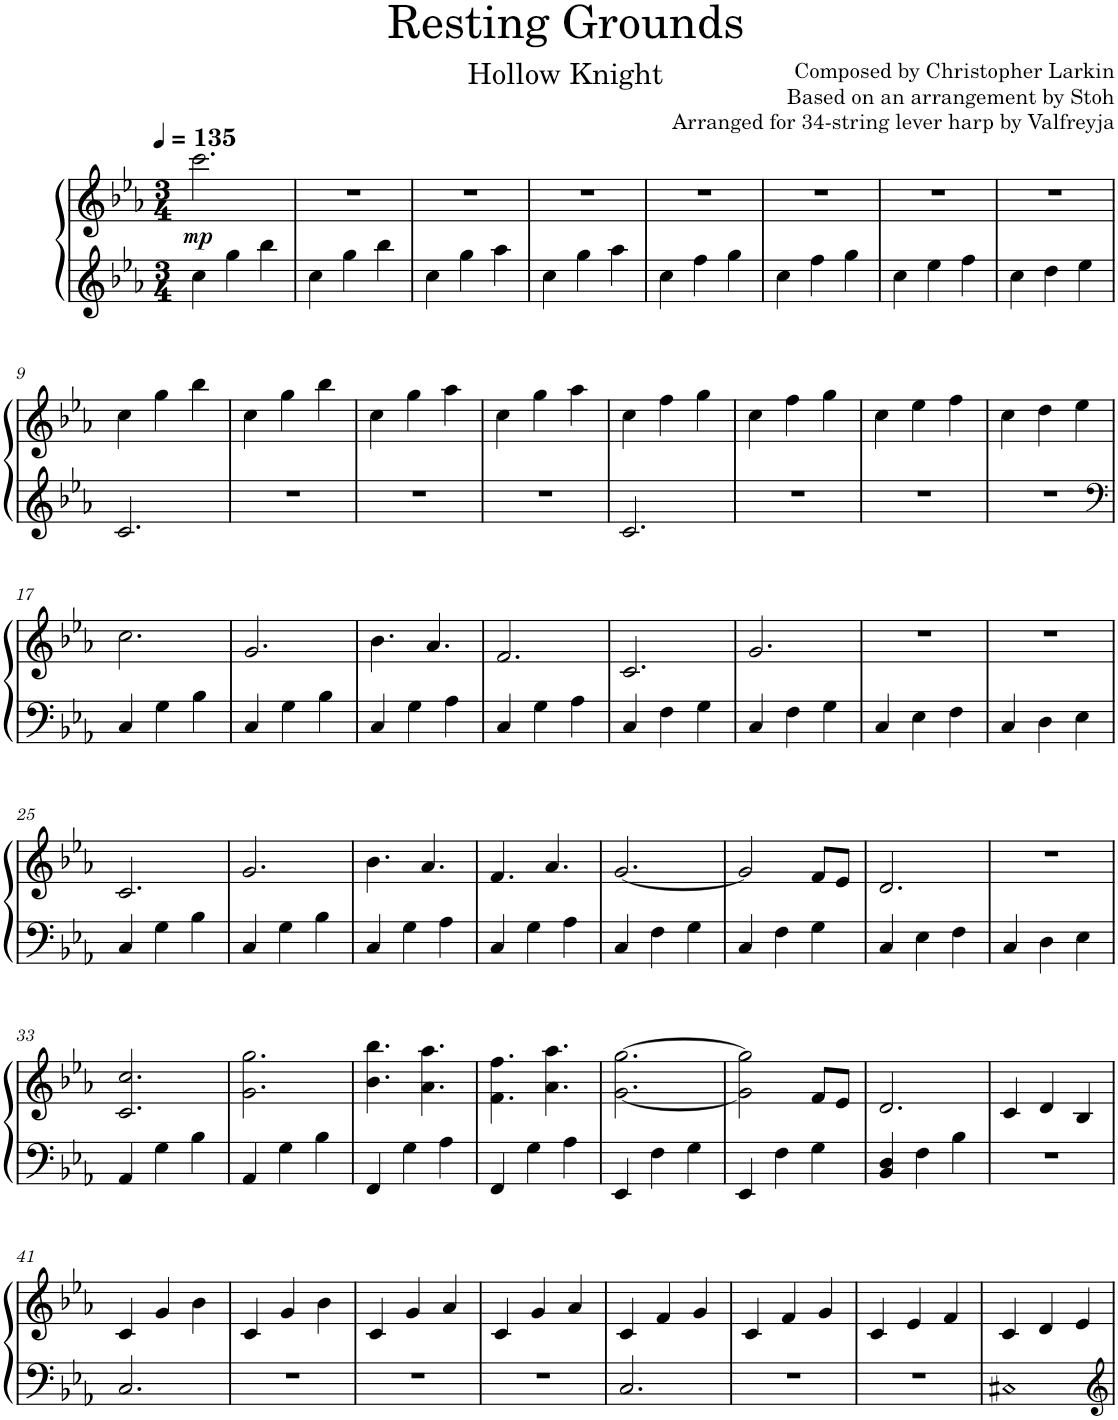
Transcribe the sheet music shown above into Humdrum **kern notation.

**kern	**kern	**dynam
*part1	*part1	*part1
*staff2	*staff1	*staff1/2
*I"Harp	*	*
*I'Hrp.	*	*
*clefG2	*clefG2	*
*k[b-e-a-]	*k[b-e-a-]	*
*M3/4	*M3/4	*
*MM135	*MM135	*
=1	=1	=1
!	!	!LO:DY:b
4cc\	2.ccc\	mp
4gg\	.	.
4bb-\	.	.
=2	=2	=2
4cc\	2.r	.
4gg\	.	.
4bb-\	.	.
=3	=3	=3
4cc\	2.r	.
4gg\	.	.
4aa-\	.	.
=4	=4	=4
4cc\	2.r	.
4gg\	.	.
4aa-\	.	.
=5	=5	=5
4cc\	2.r	.
4ff\	.	.
4gg\	.	.
=6	=6	=6
4cc\	2.r	.
4ff\	.	.
4gg\	.	.
=7	=7	=7
4cc\	2.r	.
4ee-\	.	.
4ff\	.	.
=8	=8	=8
4cc\	2.r	.
4dd\	.	.
4ee-\	.	.
!!LO:LB:g=z
=9	=9	=9
2.c/	4cc\	.
.	4gg\	.
.	4bb-\	.
=10	=10	=10
2.r	4cc\	.
.	4gg\	.
.	4bb-\	.
=11	=11	=11
2.r	4cc\	.
.	4gg\	.
.	4aa-\	.
=12	=12	=12
2.r	4cc\	.
.	4gg\	.
.	4aa-\	.
=13	=13	=13
2.c/	4cc\	.
.	4ff\	.
.	4gg\	.
=14	=14	=14
2.r	4cc\	.
.	4ff\	.
.	4gg\	.
=15	=15	=15
2.r	4cc\	.
.	4ee-\	.
.	4ff\	.
=16	=16	=16
2.r	4cc\	.
.	4dd\	.
.	4ee-\	.
!!LO:LB:g=z
=17	=17	=17
*clefF4	*	*
4C/	2.cc\	.
4G\	.	.
4B-\	.	.
=18	=18	=18
4C/	2.g/	.
4G\	.	.
4B-\	.	.
=19	=19	=19
4C/	4.b-\	.
4G\	.	.
.	4.a-/	.
4A-\	.	.
=20	=20	=20
4C/	2.f/	.
4G\	.	.
4A-\	.	.
=21	=21	=21
4C/	2.c/	.
4F\	.	.
4G\	.	.
=22	=22	=22
4C/	2.g/	.
4F\	.	.
4G\	.	.
=23	=23	=23
4C/	2.r	.
4E-\	.	.
4F\	.	.
=24	=24	=24
4C/	2.r	.
4D\	.	.
4E-\	.	.
!!LO:LB:g=z
=25	=25	=25
4C/	2.c/	.
4G\	.	.
4B-\	.	.
=26	=26	=26
4C/	2.g/	.
4G\	.	.
4B-\	.	.
=27	=27	=27
4C/	4.b-\	.
4G\	.	.
.	4.a-/	.
4A-\	.	.
=28	=28	=28
4C/	4.f/	.
4G\	.	.
.	4.a-/	.
4A-\	.	.
=29	=29	=29
4C/	[2.g/	.
4F\	.	.
4G\	.	.
=30	=30	=30
4C/	2g/]	.
4F\	.	.
4G\	8f/L	.
.	8e-/J	.
=31	=31	=31
4C/	2.d/	.
4E-\	.	.
4F\	.	.
=32	=32	=32
4C/	2.r	.
4D\	.	.
4E-\	.	.
!!LO:LB:g=z
=33	=33	=33
4AA-/	2.c/ 2.cc/	.
4G\	.	.
4B-\	.	.
=34	=34	=34
4AA-/	2.g\ 2.gg\	.
4G\	.	.
4B-\	.	.
=35	=35	=35
4FF/	4.b-\ 4.bb-\	.
4G\	.	.
.	4.a-\ 4.aa-\	.
4A-\	.	.
=36	=36	=36
4FF/	4.f\ 4.ff\	.
4G\	.	.
.	4.a-\ 4.aa-\	.
4A-\	.	.
=37	=37	=37
4EE-/	[2.g\ [2.gg\	.
4F\	.	.
4G\	.	.
=38	=38	=38
4EE-/	2g\] 2gg\]	.
4F\	.	.
4G\	8f/L	.
.	8e-/J	.
=39	=39	=39
4BB-/ 4D/	2.d/	.
4F\	.	.
4B-\	.	.
=40	=40	=40
2.r	4c/	.
.	4d/	.
.	4B-/	.
!!LO:LB:g=z
=41	=41	=41
2.C/	4c/	.
.	4g/	.
.	4b-\	.
=42	=42	=42
2.r	4c/	.
.	4g/	.
.	4b-\	.
=43	=43	=43
2.r	4c/	.
.	4g/	.
.	4a-/	.
=44	=44	=44
2.r	4c/	.
.	4g/	.
.	4a-/	.
=45	=45	=45
2.C/	4c/	.
.	4f/	.
.	4g/	.
=46	=46	=46
2.r	4c/	.
.	4f/	.
.	4g/	.
=47	=47	=47
2.r	4c/	.
.	4e-/	.
.	4f/	.
=48	=48	=48
!LO:N:head=diamond	!	!
2C#X	4c/	.
.	4d/	.
4ryy	4e-/	.
=	=	=
*-	*-	*-
